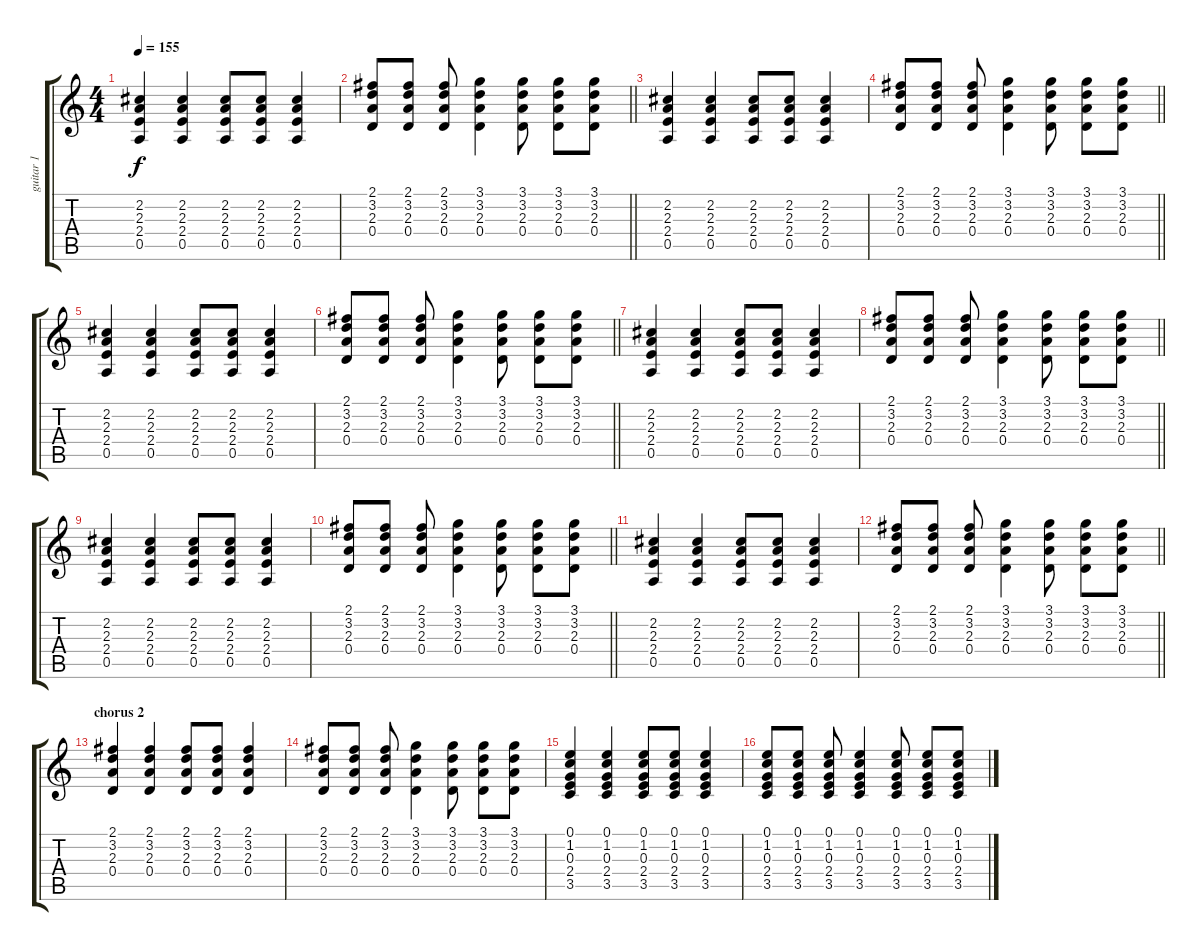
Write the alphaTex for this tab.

\track ("guitar 1" "guitar 1") {instrument electricguitarjazz}
\staff {score tabs}
\tuning (E4 B3 G3 D3 A2 E2) {hide}
\ts (4 4)
\tempo 155
\clef g2
\ks c
(2.2 2.3 2.4 0.5).4{dy f} (2.2 2.3 2.4 0.5).4 (2.2 2.3 2.4 0.5).8 (2.2 2.3 2.4 0.5).8 (2.2 2.3 2.4 0.5).4 |
\barLineRight lightlight
(2.1 3.2 2.3 0.4).8 (2.1 3.2 2.3 0.4).8 (2.1 3.2 2.3 0.4).8 (3.1 3.2 2.3 0.4).4 (3.1 3.2 2.3 0.4).8 (3.1 3.2 2.3 0.4).8 (3.1 3.2 2.3 0.4).8 |
(2.2 2.3 2.4 0.5).4 (2.2 2.3 2.4 0.5).4 (2.2 2.3 2.4 0.5).8 (2.2 2.3 2.4 0.5).8 (2.2 2.3 2.4 0.5).4 |
\barLineRight lightlight
(2.1 3.2 2.3 0.4).8 (2.1 3.2 2.3 0.4).8 (2.1 3.2 2.3 0.4).8 (3.1 3.2 2.3 0.4).4 (3.1 3.2 2.3 0.4).8 (3.1 3.2 2.3 0.4).8 (3.1 3.2 2.3 0.4).8 |
(2.2 2.3 2.4 0.5).4 (2.2 2.3 2.4 0.5).4 (2.2 2.3 2.4 0.5).8 (2.2 2.3 2.4 0.5).8 (2.2 2.3 2.4 0.5).4 |
\barLineRight lightlight
(2.1 3.2 2.3 0.4).8 (2.1 3.2 2.3 0.4).8 (2.1 3.2 2.3 0.4).8 (3.1 3.2 2.3 0.4).4 (3.1 3.2 2.3 0.4).8 (3.1 3.2 2.3 0.4).8 (3.1 3.2 2.3 0.4).8 |
(2.2 2.3 2.4 0.5).4 (2.2 2.3 2.4 0.5).4 (2.2 2.3 2.4 0.5).8 (2.2 2.3 2.4 0.5).8 (2.2 2.3 2.4 0.5).4 |
\barLineRight lightlight
(2.1 3.2 2.3 0.4).8 (2.1 3.2 2.3 0.4).8 (2.1 3.2 2.3 0.4).8 (3.1 3.2 2.3 0.4).4 (3.1 3.2 2.3 0.4).8 (3.1 3.2 2.3 0.4).8 (3.1 3.2 2.3 0.4).8 |
(2.2 2.3 2.4 0.5).4 (2.2 2.3 2.4 0.5).4 (2.2 2.3 2.4 0.5).8 (2.2 2.3 2.4 0.5).8 (2.2 2.3 2.4 0.5).4 |
\barLineRight lightlight
(2.1 3.2 2.3 0.4).8 (2.1 3.2 2.3 0.4).8 (2.1 3.2 2.3 0.4).8 (3.1 3.2 2.3 0.4).4 (3.1 3.2 2.3 0.4).8 (3.1 3.2 2.3 0.4).8 (3.1 3.2 2.3 0.4).8 |
(2.2 2.3 2.4 0.5).4 (2.2 2.3 2.4 0.5).4 (2.2 2.3 2.4 0.5).8 (2.2 2.3 2.4 0.5).8 (2.2 2.3 2.4 0.5).4 |
\barLineRight lightlight
(2.1 3.2 2.3 0.4).8 (2.1 3.2 2.3 0.4).8 (2.1 3.2 2.3 0.4).8 (3.1 3.2 2.3 0.4).4 (3.1 3.2 2.3 0.4).8 (3.1 3.2 2.3 0.4).8 (3.1 3.2 2.3 0.4).8 |
\section ("" "chorus 2")
(2.1 3.2 2.3 0.4).4 (2.1 3.2 2.3 0.4).4 (2.1 3.2 2.3 0.4).8 (2.1 3.2 2.3 0.4).8 (2.1 3.2 2.3 0.4).4 |
(2.1 3.2 2.3 0.4).8 (2.1 3.2 2.3 0.4).8 (2.1 3.2 2.3 0.4).8 (3.1 3.2 2.3 0.4).4 (3.1 3.2 2.3 0.4).8 (3.1 3.2 2.3 0.4).8 (3.1 3.2 2.3 0.4).8 |
(0.1 1.2 0.3 2.4 3.5).4 (0.1 1.2 0.3 2.4 3.5).4 (0.1 1.2 0.3 2.4 3.5).8 (0.1 1.2 0.3 2.4 3.5).8 (0.1 1.2 0.3 2.4 3.5).4 |
(0.1 1.2 0.3 2.4 3.5).8 (0.1 1.2 0.3 2.4 3.5).8 (0.1 1.2 0.3 2.4 3.5).8 (0.1 1.2 0.3 2.4 3.5).4 (0.1 1.2 0.3 2.4 3.5).8 (0.1 1.2 0.3 2.4 3.5).8 (0.1 1.2 0.3 2.4 3.5).8
